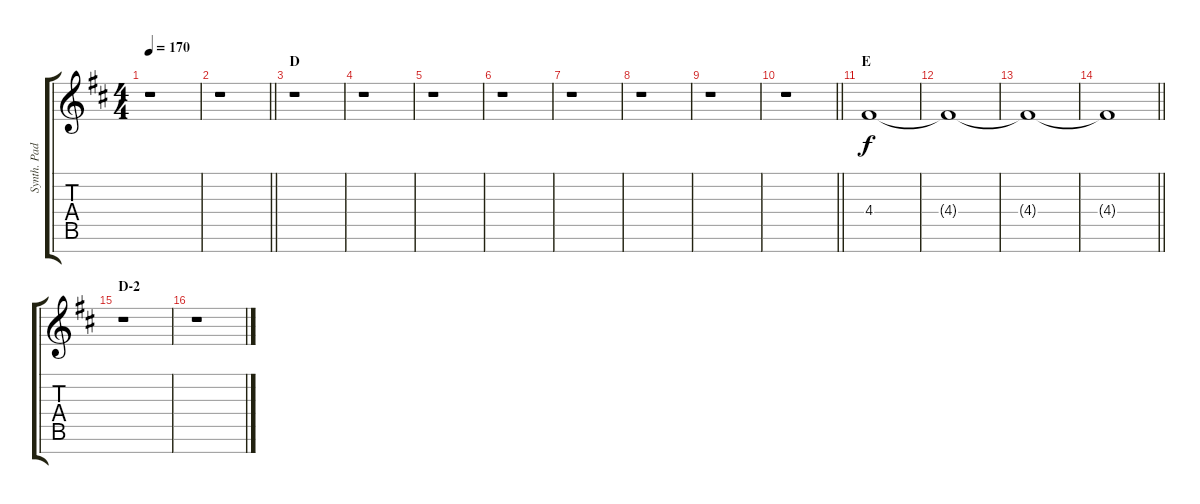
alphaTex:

\track ("Synth. Pad" "Synth. Pad") {instrument pad2warm}
\staff {score tabs}
\tuning (E5 B4 G4 D4 A3 E3 B2) {hide}
\ts (4 4)
\tempo 170
\clef g2
\ks d
r.1{dy f} |
\barLineRight lightlight
r.1 |
\section ("" "D")
r.1 |
r.1 |
r.1 |
r.1 |
r.1 |
r.1 |
r.1 |
\barLineRight lightlight
r.1 |
\section ("" "E")
4.4.1 |
4.4{t}.1 |
4.4{t}.1 |
\barLineRight lightlight
4.4{t}.1 |
\section ("" "D-2")
r.1 |
r.1
